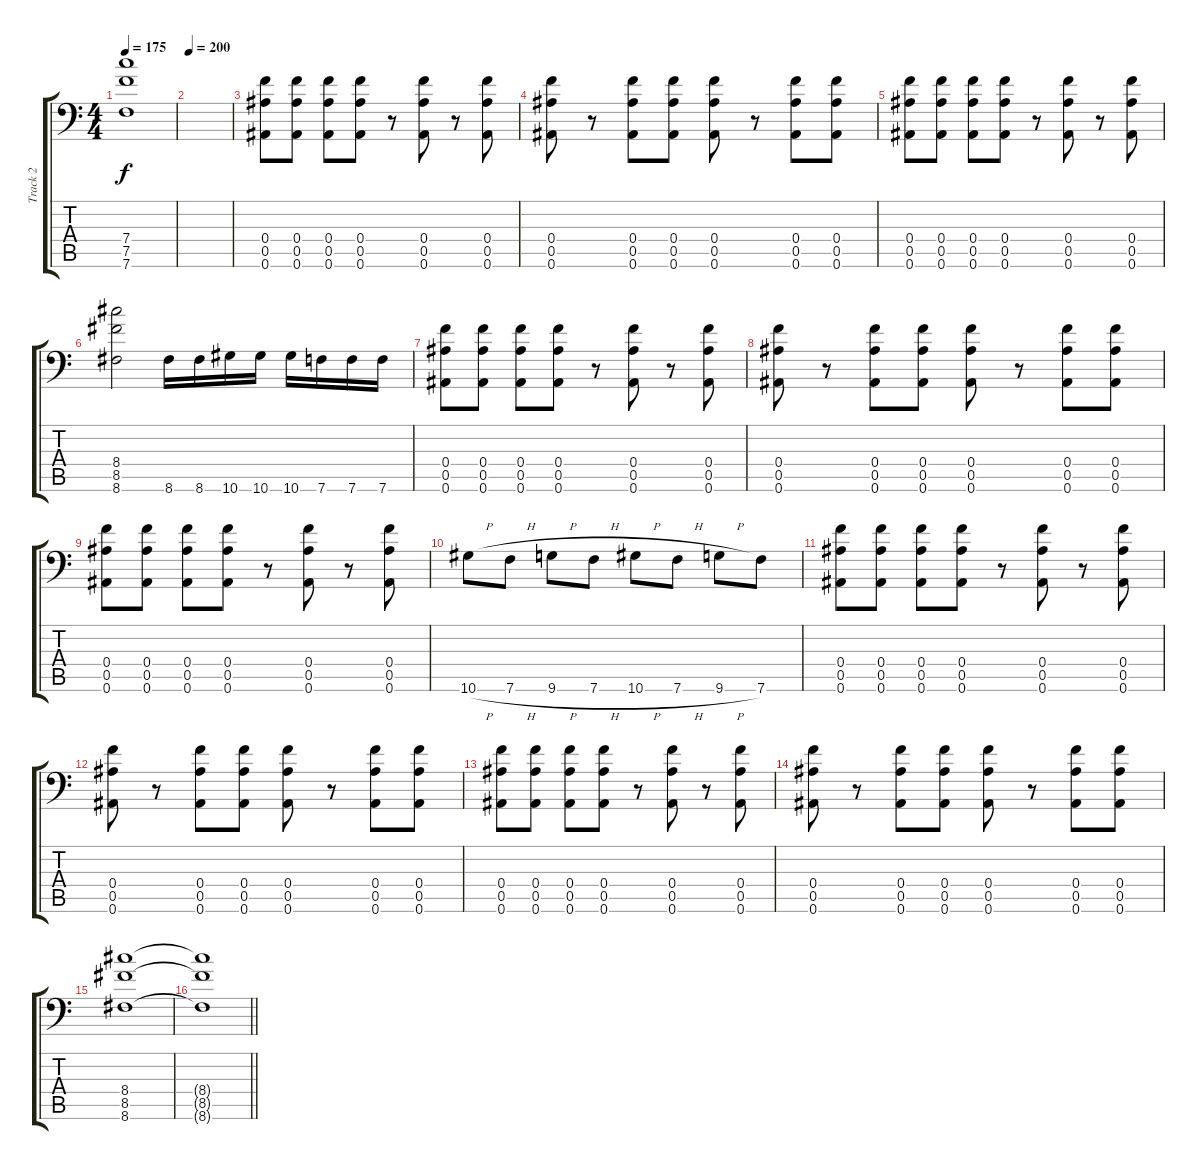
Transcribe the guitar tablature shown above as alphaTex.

\track ("Track 2" "Track 2") {instrument overdrivenguitar}
\staff {score tabs}
\tuning (C4 G3 Eb3 Bb2 F3 Bb1) {hide}
\ts (4 4)
\tempo 175
\clef f4
\ks c
(7.4 7.5 7.6).1{dy f} |
\tempo 200
|
(0.4 0.5 0.6).8 (0.4 0.5 0.6).8 (0.4 0.5 0.6).8 (0.4 0.5 0.6).8 r.8 (0.4 0.5 0.6).8 r.8 (0.4 0.5 0.6).8 |
(0.4 0.5 0.6).8 r.8 (0.4 0.5 0.6).8 (0.4 0.5 0.6).8 (0.4 0.5 0.6).8 r.8 (0.4 0.5 0.6).8 (0.4 0.5 0.6).8 |
(0.4 0.5 0.6).8 (0.4 0.5 0.6).8 (0.4 0.5 0.6).8 (0.4 0.5 0.6).8 r.8 (0.4 0.5 0.6).8 r.8 (0.4 0.5 0.6).8 |
(8.4 8.5 8.6).2 8.6.16 8.6.16 10.6.16 10.6.16 10.6.16 7.6.16 7.6.16 7.6.16 |
(0.4 0.5 0.6).8 (0.4 0.5 0.6).8 (0.4 0.5 0.6).8 (0.4 0.5 0.6).8 r.8 (0.4 0.5 0.6).8 r.8 (0.4 0.5 0.6).8 |
(0.4 0.5 0.6).8 r.8 (0.4 0.5 0.6).8 (0.4 0.5 0.6).8 (0.4 0.5 0.6).8 r.8 (0.4 0.5 0.6).8 (0.4 0.5 0.6).8 |
(0.4 0.5 0.6).8 (0.4 0.5 0.6).8 (0.4 0.5 0.6).8 (0.4 0.5 0.6).8 r.8 (0.4 0.5 0.6).8 r.8 (0.4 0.5 0.6).8 |
10.6{h}.8 7.6{h}.8 9.6{h}.8 7.6{h}.8 10.6{h}.8 7.6{h}.8 9.6{h}.8 7.6.8 |
(0.4 0.5 0.6).8 (0.4 0.5 0.6).8 (0.4 0.5 0.6).8 (0.4 0.5 0.6).8 r.8 (0.4 0.5 0.6).8 r.8 (0.4 0.5 0.6).8 |
(0.4 0.5 0.6).8 r.8 (0.4 0.5 0.6).8 (0.4 0.5 0.6).8 (0.4 0.5 0.6).8 r.8 (0.4 0.5 0.6).8 (0.4 0.5 0.6).8 |
(0.4 0.5 0.6).8 (0.4 0.5 0.6).8 (0.4 0.5 0.6).8 (0.4 0.5 0.6).8 r.8 (0.4 0.5 0.6).8 r.8 (0.4 0.5 0.6).8 |
(0.4 0.5 0.6).8 r.8 (0.4 0.5 0.6).8 (0.4 0.5 0.6).8 (0.4 0.5 0.6).8 r.8 (0.4 0.5 0.6).8 (0.4 0.5 0.6).8 |
(8.4 8.5 8.6).1 |
\barLineRight lightlight
(8.4{t} 8.5{t} 8.6{t}).1
